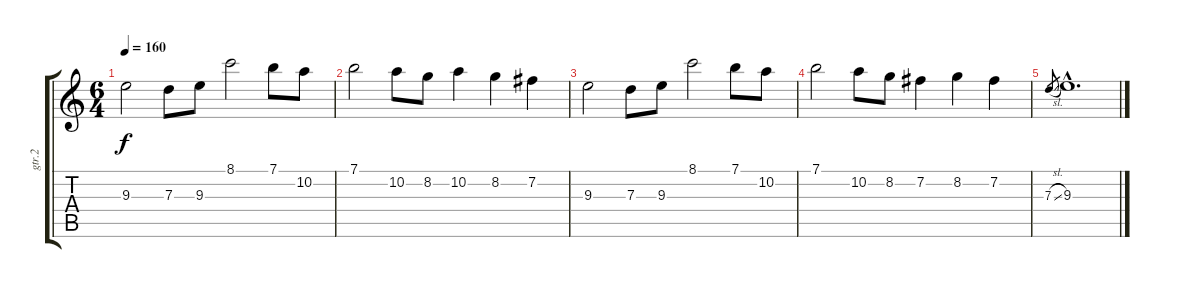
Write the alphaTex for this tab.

\track ("gtr.2" "gtr.2") {instrument electricguitarclean}
\staff {score tabs}
\tuning (E4 B3 G3 D3 A2 E2) {hide}
\ts (6 4)
\tempo 160
\clef g2
\ks c
9.3.2{dy f} 7.3.8 9.3.8 8.1.2 7.1.8 10.2.8 |
7.1.2 10.2.8 8.2.8 10.2.4 8.2.4 7.2.4 |
9.3.2 7.3.8 9.3.8 8.1.2 7.1.8 10.2.8 |
7.1.2 10.2.8 8.2.8 7.2.4 8.2.4 7.2.4 |
7.3{sl}.8{gr} 9.3{hac}.1{d}
